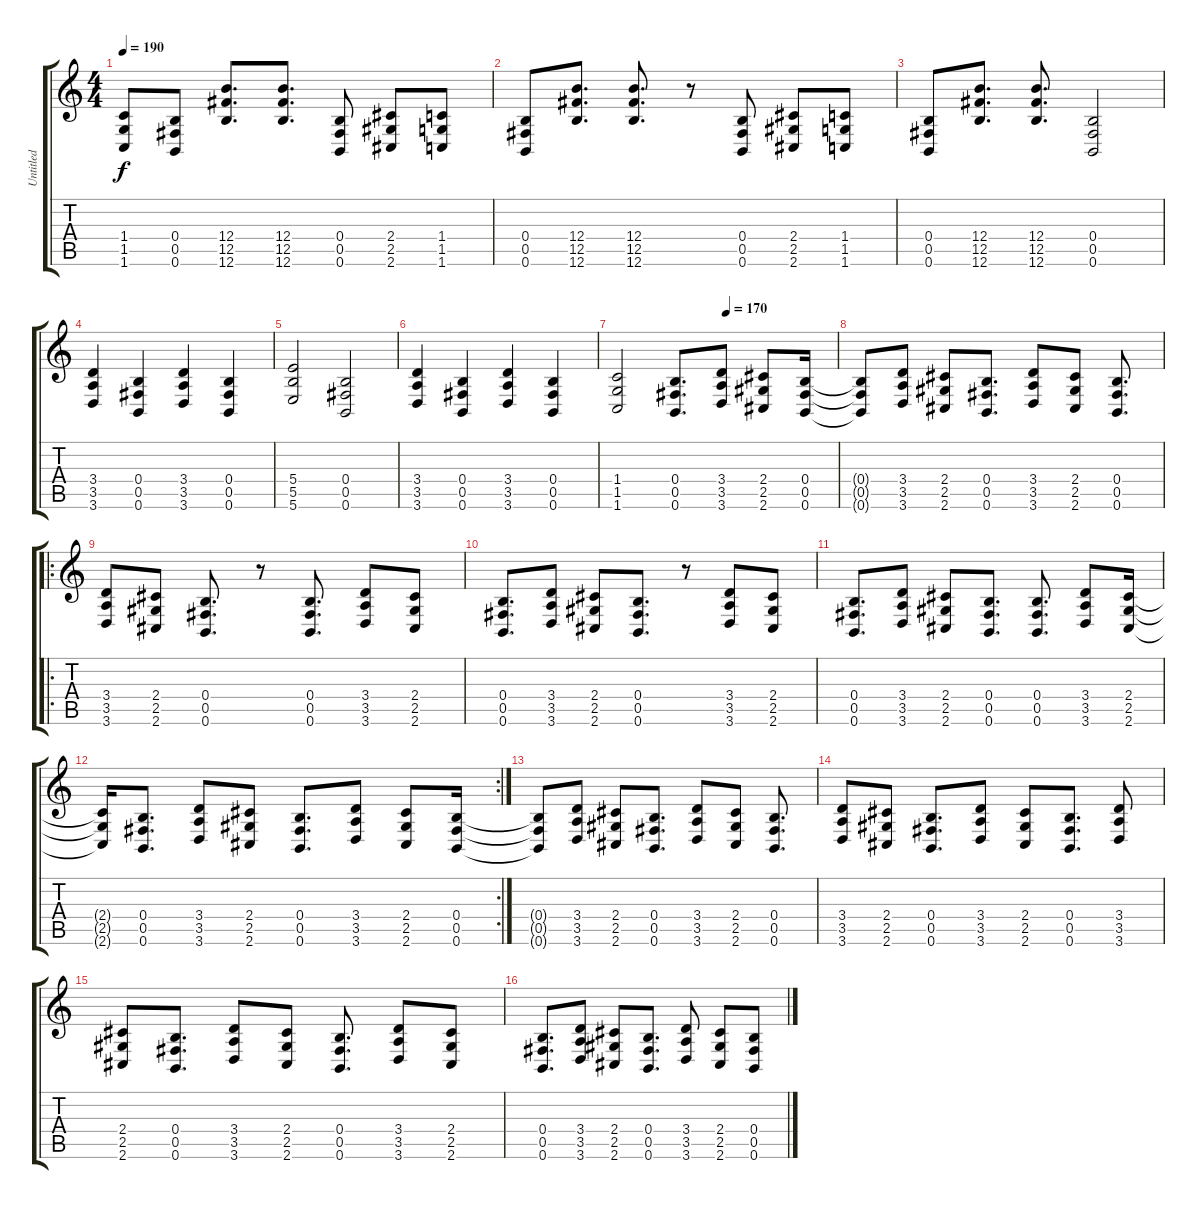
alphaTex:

\track ("Untitled" "Untitled") {instrument distortionguitar}
\staff {score tabs}
\tuning (Db4 Ab3 E3 B2 Gb2 B1) {hide}
\ts (4 4)
\tempo 190
\clef g2
\ks c
(1.4 1.5 1.6).8{dy f} (0.4 0.5 0.6).8 (12.4 12.5 12.6).8{d} (12.4 12.5 12.6).8{d} (0.4 0.5 0.6).8 (2.4 2.5 2.6).8 (1.4 1.5 1.6).8 |
(0.4 0.5 0.6).8 (12.4 12.5 12.6).8{d} (12.4 12.5 12.6).8{d} r.8 (0.4 0.5 0.6).8 (2.4 2.5 2.6).8 (1.4 1.5 1.6).8 |
(0.4 0.5 0.6).8 (12.4 12.5 12.6).8{d} (12.4 12.5 12.6).8{d} (0.4 0.5 0.6).2 |
(3.4 3.5 3.6).4 (0.4 0.5 0.6).4 (3.4 3.5 3.6).4 (0.4 0.5 0.6).4 |
(5.4 5.5 5.6).2 (0.4 0.5 0.6).2 |
(3.4 3.5 3.6).4 (0.4 0.5 0.6).4 (3.4 3.5 3.6).4 (0.4 0.5 0.6).4 |
\tempo (170 0.5)
(1.4 1.5 1.6).2 (0.4 0.5 0.6).8{d} (3.4 3.5 3.6).8 (2.4 2.5 2.6).8 (0.4 0.5 0.6).16 |
(0.4{t} 0.5{t} 0.6{t}).8 (3.4 3.5 3.6).8 (2.4 2.5 2.6).8 (0.4 0.5 0.6).8{d} (3.4 3.5 3.6).8 (2.4 2.5 2.6).8 (0.4 0.5 0.6).8{d} |
\ro
(3.4 3.5 3.6).8 (2.4 2.5 2.6).8 (0.4 0.5 0.6).8{d} r.8 (0.4 0.5 0.6).8{d} (3.4 3.5 3.6).8 (2.4 2.5 2.6).8 |
(0.4 0.5 0.6).8{d} (3.4 3.5 3.6).8 (2.4 2.5 2.6).8 (0.4 0.5 0.6).8{d} r.8 (3.4 3.5 3.6).8 (2.4 2.5 2.6).8 |
(0.4 0.5 0.6).8{d} (3.4 3.5 3.6).8 (2.4 2.5 2.6).8 (0.4 0.5 0.6).8{d} (0.4 0.5 0.6).8{d} (3.4 3.5 3.6).8 (2.4 2.5 2.6).16 |
\rc 2
(2.4{t} 2.5{t} 2.6{t}).16 (0.4 0.5 0.6).8{d} (3.4 3.5 3.6).8 (2.4 2.5 2.6).8 (0.4 0.5 0.6).8{d} (3.4 3.5 3.6).8 (2.4 2.5 2.6).8 (0.4 0.5 0.6).16 |
(0.4{t} 0.5{t} 0.6{t}).8 (3.4 3.5 3.6).8 (2.4 2.5 2.6).8 (0.4 0.5 0.6).8{d} (3.4 3.5 3.6).8 (2.4 2.5 2.6).8 (0.4 0.5 0.6).8{d} |
(3.4 3.5 3.6).8 (2.4 2.5 2.6).8 (0.4 0.5 0.6).8{d} (3.4 3.5 3.6).8 (2.4 2.5 2.6).8 (0.4 0.5 0.6).8{d} (3.4 3.5 3.6).8 |
(2.4 2.5 2.6).8 (0.4 0.5 0.6).8{d} (3.4 3.5 3.6).8 (2.4 2.5 2.6).8 (0.4 0.5 0.6).8{d} (3.4 3.5 3.6).8 (2.4 2.5 2.6).8 |
(0.4 0.5 0.6).8{d} (3.4 3.5 3.6).8 (2.4 2.5 2.6).8 (0.4 0.5 0.6).8{d} (3.4 3.5 3.6).8 (2.4 2.5 2.6).8 (0.4 0.5 0.6).8
